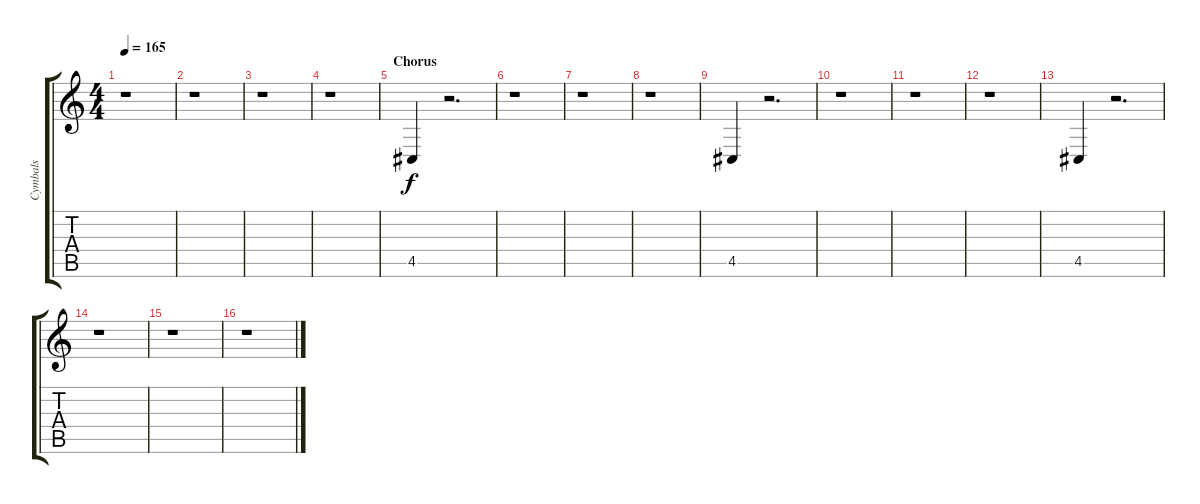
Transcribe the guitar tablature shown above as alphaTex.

\track ("Cymbals" "Cymbals") {instrument drawbarorgan}
\staff {score tabs}
\tuning (E4 B3 G3 D3 A2 E2) {hide}
\ts (4 4)
\tempo 165
\clef g2
\ks c
r.1{dy f} |
r.1 |
r.1 |
r.1 |
\section ("" "Chorus")
4.5.4 r.2{d} |
r.1 |
r.1 |
r.1 |
4.5.4 r.2{d} |
r.1 |
r.1 |
r.1 |
4.5.4 r.2{d} |
r.1 |
r.1 |
r.1
